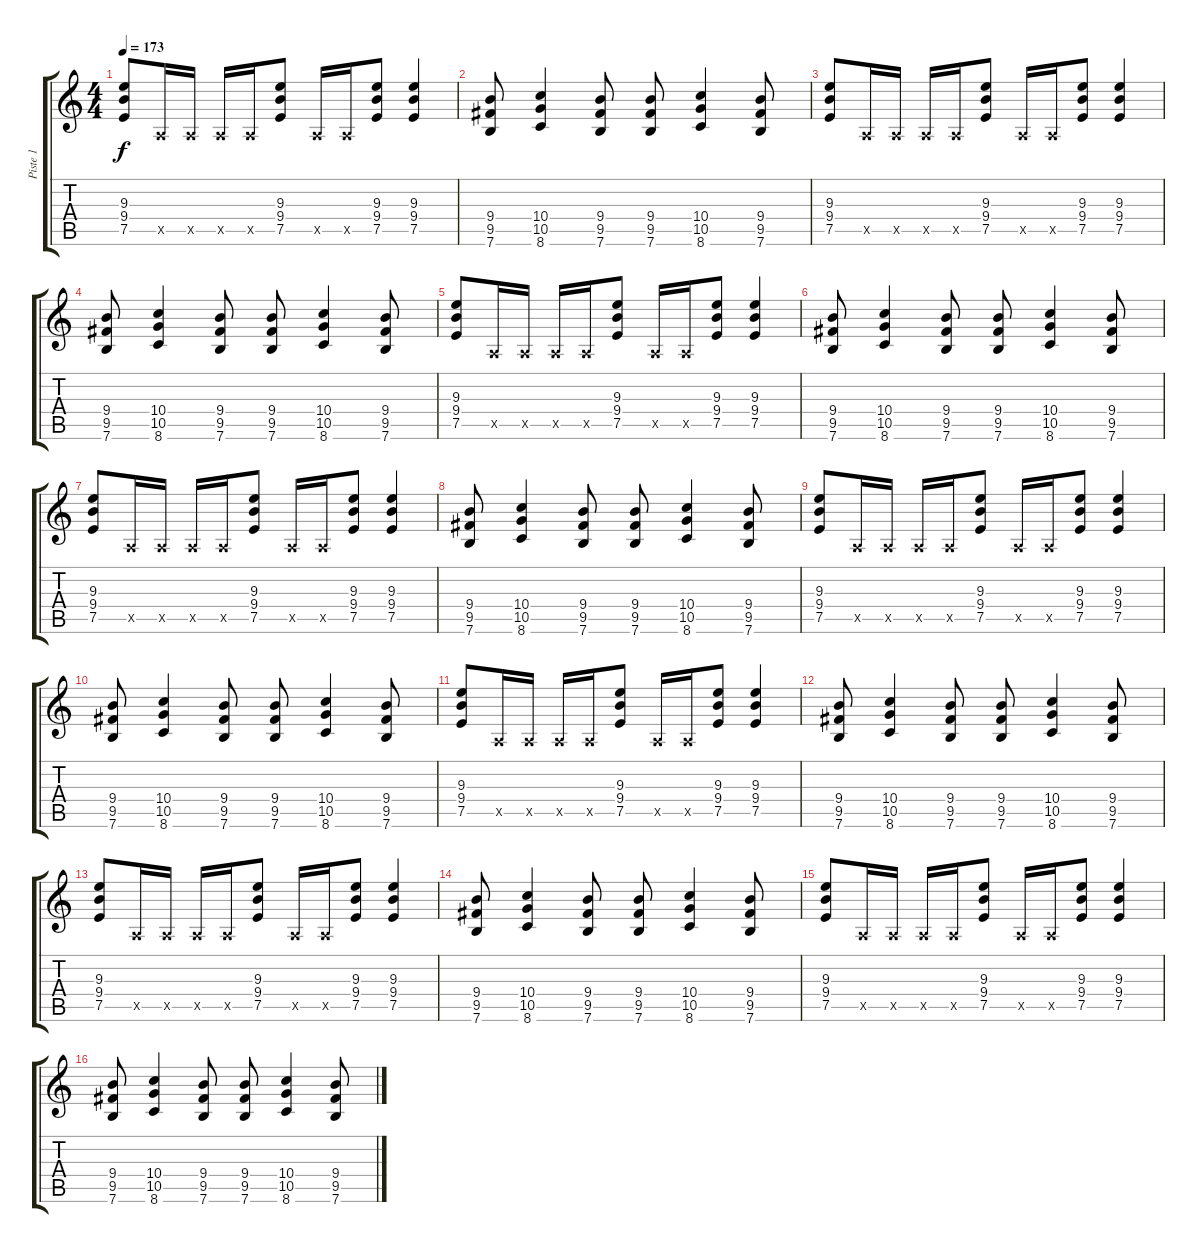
\track ("Piste 1" "Piste 1") {instrument overdrivenguitar}
\staff {score tabs}
\tuning (E4 B3 G3 D3 A2 E2) {hide}
\ts (4 4)
\tempo 173
\clef g2
\ks c
(9.3 9.4 7.5).8{dy f instrument overdrivenguitar} 0.5{x}.16 0.5{x}.16 0.5{x}.16 0.5{x}.16 (9.3 9.4 7.5).8 0.5{x}.16 0.5{x}.16 (9.3 9.4 7.5).8 (9.3 9.4 7.5).4 |
(9.4 9.5 7.6).8 (10.4 10.5 8.6).4 (9.4 9.5 7.6).8 (9.4 9.5 7.6).8 (10.4 10.5 8.6).4 (9.4 9.5 7.6).8 |
(9.3 9.4 7.5).8 0.5{x}.16 0.5{x}.16 0.5{x}.16 0.5{x}.16 (9.3 9.4 7.5).8 0.5{x}.16 0.5{x}.16 (9.3 9.4 7.5).8 (9.3 9.4 7.5).4 |
(9.4 9.5 7.6).8 (10.4 10.5 8.6).4 (9.4 9.5 7.6).8 (9.4 9.5 7.6).8 (10.4 10.5 8.6).4 (9.4 9.5 7.6).8 |
(9.3 9.4 7.5).8 0.5{x}.16 0.5{x}.16 0.5{x}.16 0.5{x}.16 (9.3 9.4 7.5).8 0.5{x}.16 0.5{x}.16 (9.3 9.4 7.5).8 (9.3 9.4 7.5).4 |
(9.4 9.5 7.6).8 (10.4 10.5 8.6).4 (9.4 9.5 7.6).8 (9.4 9.5 7.6).8 (10.4 10.5 8.6).4 (9.4 9.5 7.6).8 |
(9.3 9.4 7.5).8 0.5{x}.16 0.5{x}.16 0.5{x}.16 0.5{x}.16 (9.3 9.4 7.5).8 0.5{x}.16 0.5{x}.16 (9.3 9.4 7.5).8 (9.3 9.4 7.5).4 |
(9.4 9.5 7.6).8 (10.4 10.5 8.6).4 (9.4 9.5 7.6).8 (9.4 9.5 7.6).8 (10.4 10.5 8.6).4 (9.4 9.5 7.6).8 |
(9.3 9.4 7.5).8 0.5{x}.16 0.5{x}.16 0.5{x}.16 0.5{x}.16 (9.3 9.4 7.5).8 0.5{x}.16 0.5{x}.16 (9.3 9.4 7.5).8 (9.3 9.4 7.5).4 |
(9.4 9.5 7.6).8 (10.4 10.5 8.6).4 (9.4 9.5 7.6).8 (9.4 9.5 7.6).8 (10.4 10.5 8.6).4 (9.4 9.5 7.6).8 |
(9.3 9.4 7.5).8 0.5{x}.16 0.5{x}.16 0.5{x}.16 0.5{x}.16 (9.3 9.4 7.5).8 0.5{x}.16 0.5{x}.16 (9.3 9.4 7.5).8 (9.3 9.4 7.5).4 |
(9.4 9.5 7.6).8 (10.4 10.5 8.6).4 (9.4 9.5 7.6).8 (9.4 9.5 7.6).8 (10.4 10.5 8.6).4 (9.4 9.5 7.6).8 |
(9.3 9.4 7.5).8 0.5{x}.16 0.5{x}.16 0.5{x}.16 0.5{x}.16 (9.3 9.4 7.5).8 0.5{x}.16 0.5{x}.16 (9.3 9.4 7.5).8 (9.3 9.4 7.5).4 |
(9.4 9.5 7.6).8 (10.4 10.5 8.6).4 (9.4 9.5 7.6).8 (9.4 9.5 7.6).8 (10.4 10.5 8.6).4 (9.4 9.5 7.6).8 |
(9.3 9.4 7.5).8 0.5{x}.16 0.5{x}.16 0.5{x}.16 0.5{x}.16 (9.3 9.4 7.5).8 0.5{x}.16 0.5{x}.16 (9.3 9.4 7.5).8 (9.3 9.4 7.5).4 |
(9.4 9.5 7.6).8 (10.4 10.5 8.6).4 (9.4 9.5 7.6).8 (9.4 9.5 7.6).8 (10.4 10.5 8.6).4 (9.4 9.5 7.6).8
